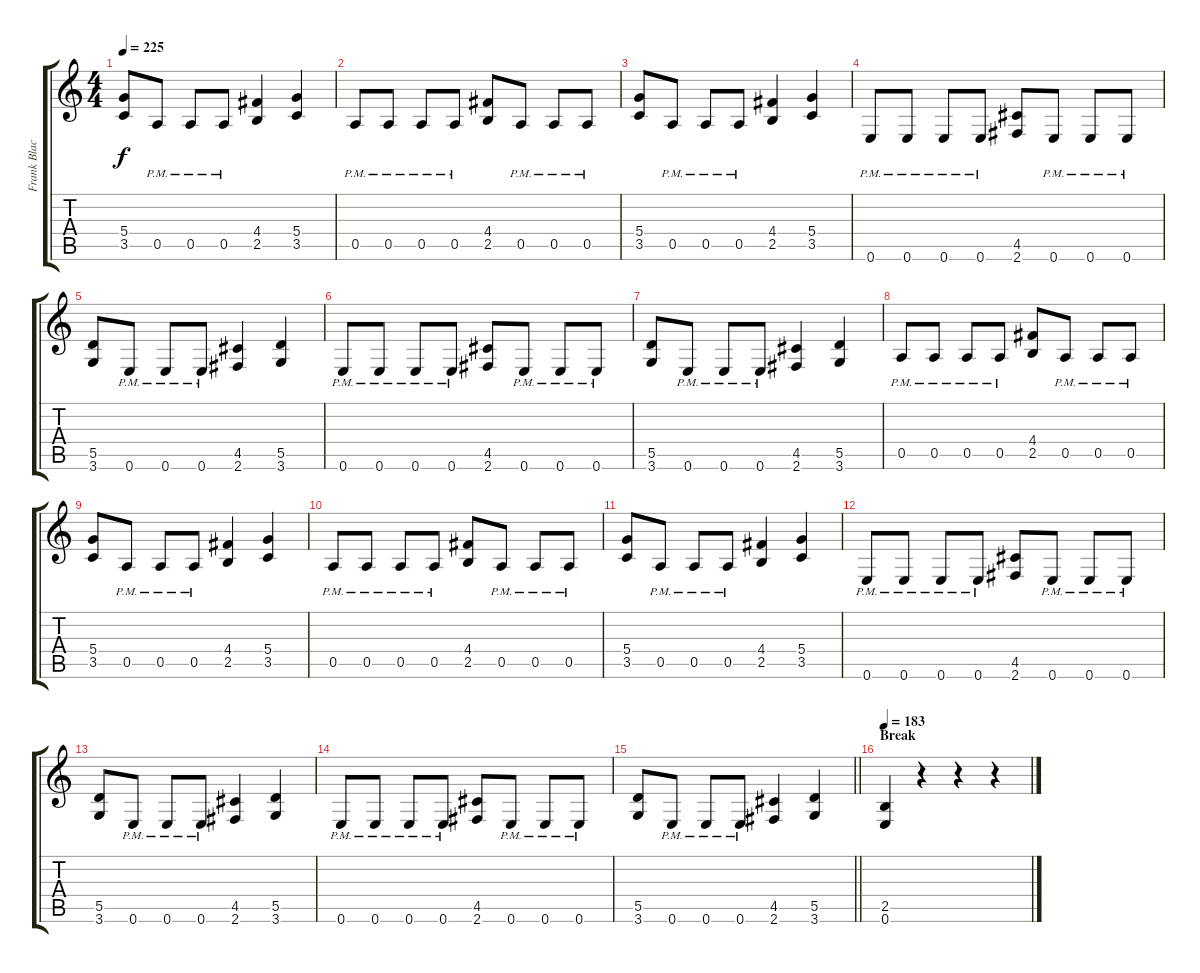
\track ("Frank Blackfire" "Frank Blac") {instrument distortionguitar}
\staff {score tabs}
\tuning (E4 B3 G3 D3 A2 E2) {hide}
\ts (4 4)
\tempo 225
\clef g2
\ks c
(5.4 3.5).8{dy f} 0.5{pm}.8 0.5{pm}.8 0.5{pm}.8 (4.4 2.5).4 (5.4 3.5).4 |
0.5{pm}.8 0.5{pm}.8 0.5{pm}.8 0.5{pm}.8 (4.4 2.5).8 0.5{pm}.8 0.5{pm}.8 0.5{pm}.8 |
(5.4 3.5).8 0.5{pm}.8 0.5{pm}.8 0.5{pm}.8 (4.4 2.5).4 (5.4 3.5).4 |
0.6{pm}.8 0.6{pm}.8 0.6{pm}.8 0.6{pm}.8 (4.5 2.6).8 0.6{pm}.8 0.6{pm}.8 0.6{pm}.8 |
(5.5 3.6).8 0.6{pm}.8 0.6{pm}.8 0.6{pm}.8 (4.5 2.6).4 (5.5 3.6).4 |
0.6{pm}.8 0.6{pm}.8 0.6{pm}.8 0.6{pm}.8 (4.5 2.6).8 0.6{pm}.8 0.6{pm}.8 0.6{pm}.8 |
(5.5 3.6).8 0.6{pm}.8 0.6{pm}.8 0.6{pm}.8 (4.5 2.6).4 (5.5 3.6).4 |
0.5{pm}.8 0.5{pm}.8 0.5{pm}.8 0.5{pm}.8 (4.4 2.5).8 0.5{pm}.8 0.5{pm}.8 0.5{pm}.8 |
(5.4 3.5).8 0.5{pm}.8 0.5{pm}.8 0.5{pm}.8 (4.4 2.5).4 (5.4 3.5).4 |
0.5{pm}.8 0.5{pm}.8 0.5{pm}.8 0.5{pm}.8 (4.4 2.5).8 0.5{pm}.8 0.5{pm}.8 0.5{pm}.8 |
(5.4 3.5).8 0.5{pm}.8 0.5{pm}.8 0.5{pm}.8 (4.4 2.5).4 (5.4 3.5).4 |
0.6{pm}.8 0.6{pm}.8 0.6{pm}.8 0.6{pm}.8 (4.5 2.6).8 0.6{pm}.8 0.6{pm}.8 0.6{pm}.8 |
(5.5 3.6).8 0.6{pm}.8 0.6{pm}.8 0.6{pm}.8 (4.5 2.6).4 (5.5 3.6).4 |
0.6{pm}.8 0.6{pm}.8 0.6{pm}.8 0.6{pm}.8 (4.5 2.6).8 0.6{pm}.8 0.6{pm}.8 0.6{pm}.8 |
\barLineRight lightlight
(5.5 3.6).8 0.6{pm}.8 0.6{pm}.8 0.6{pm}.8 (4.5 2.6).4 (5.5 3.6).4 |
\section ("" "Break")
\tempo 183
(2.5 0.6).4 r.4 r.4 r.4
